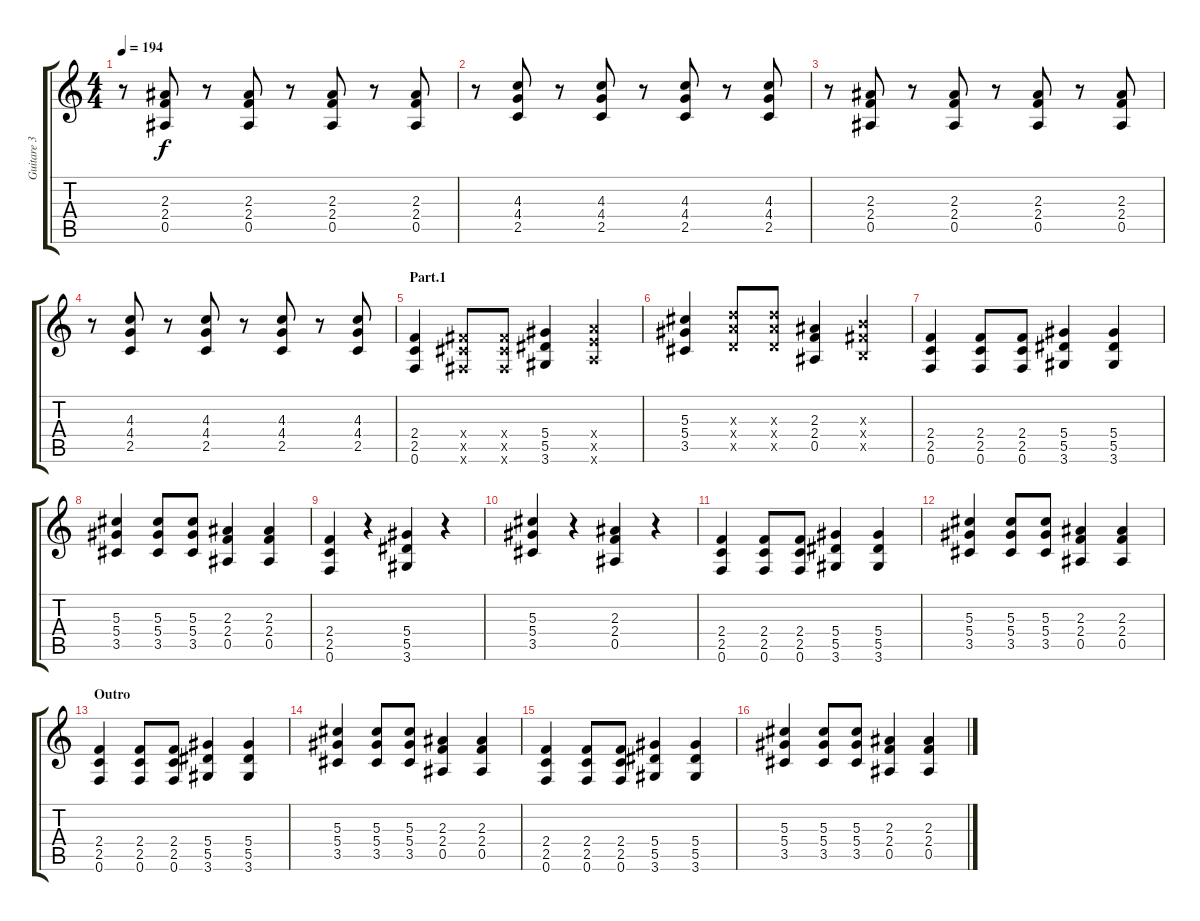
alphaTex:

\track ("Guitare 3 (rythmique) " "Guitare 3 ") {instrument distortionguitar}
\staff {score tabs}
\tuning (F4 C4 Ab3 Eb3 Bb2 F2) {hide}
\ts (4 4)
\tempo 194
\clef g2
\ks c
r.8{dy f} (2.3 2.4 0.5).8 r.8 (2.3 2.4 0.5).8 r.8 (2.3 2.4 0.5).8 r.8 (2.3 2.4 0.5).8 |
r.8 (4.3 4.4 2.5).8 r.8 (4.3 4.4 2.5).8 r.8 (4.3 4.4 2.5).8 r.8 (4.3 4.4 2.5).8 |
r.8 (2.3 2.4 0.5).8 r.8 (2.3 2.4 0.5).8 r.8 (2.3 2.4 0.5).8 r.8 (2.3 2.4 0.5).8 |
r.8 (4.3 4.4 2.5).8 r.8 (4.3 4.4 2.5).8 r.8 (4.3 4.4 2.5).8 r.8 (4.3 4.4 2.5).8 |
\section ("" "Part.1")
(2.4 2.5 0.6).4 (3.4{x} 3.5{x} 1.6{x}).8 (3.4{x} 3.5{x} 1.6{x}).8 (5.4 5.5 3.6).4 (6.4{x} 6.5{x} 4.6{x}).4 |
(5.3 5.4 3.5).4 (6.3{x} 6.4{x} 4.5{x}).8 (6.3{x} 6.4{x} 4.5{x}).8 (2.3 2.4 0.5).4 (3.3{x} 3.4{x} 1.5{x}).4 |
(2.4 2.5 0.6).4 (2.4 2.5 0.6).8 (2.4 2.5 0.6).8 (5.4 5.5 3.6).4 (5.4 5.5 3.6).4 |
(5.3 5.4 3.5).4 (5.3 5.4 3.5).8 (5.3 5.4 3.5).8 (2.3 2.4 0.5).4 (2.3 2.4 0.5).4 |
(2.4 2.5 0.6).4 r.4 (5.4 5.5 3.6).4 r.4 |
(5.3 5.4 3.5).4 r.4 (2.3 2.4 0.5).4 r.4 |
(2.4 2.5 0.6).4 (2.4 2.5 0.6).8 (2.4 2.5 0.6).8 (5.4 5.5 3.6).4 (5.4 5.5 3.6).4 |
(5.3 5.4 3.5).4 (5.3 5.4 3.5).8 (5.3 5.4 3.5).8 (2.3 2.4 0.5).4 (2.3 2.4 0.5).4 |
\section ("" "Outro")
(2.4 2.5 0.6).4 (2.4 2.5 0.6).8 (2.4 2.5 0.6).8 (5.4 5.5 3.6).4 (5.4 5.5 3.6).4 |
(5.3 5.4 3.5).4 (5.3 5.4 3.5).8 (5.3 5.4 3.5).8 (2.3 2.4 0.5).4 (2.3 2.4 0.5).4 |
(2.4 2.5 0.6).4 (2.4 2.5 0.6).8 (2.4 2.5 0.6).8 (5.4 5.5 3.6).4 (5.4 5.5 3.6).4 |
(5.3 5.4 3.5).4 (5.3 5.4 3.5).8 (5.3 5.4 3.5).8 (2.3 2.4 0.5).4 (2.3 2.4 0.5).4
